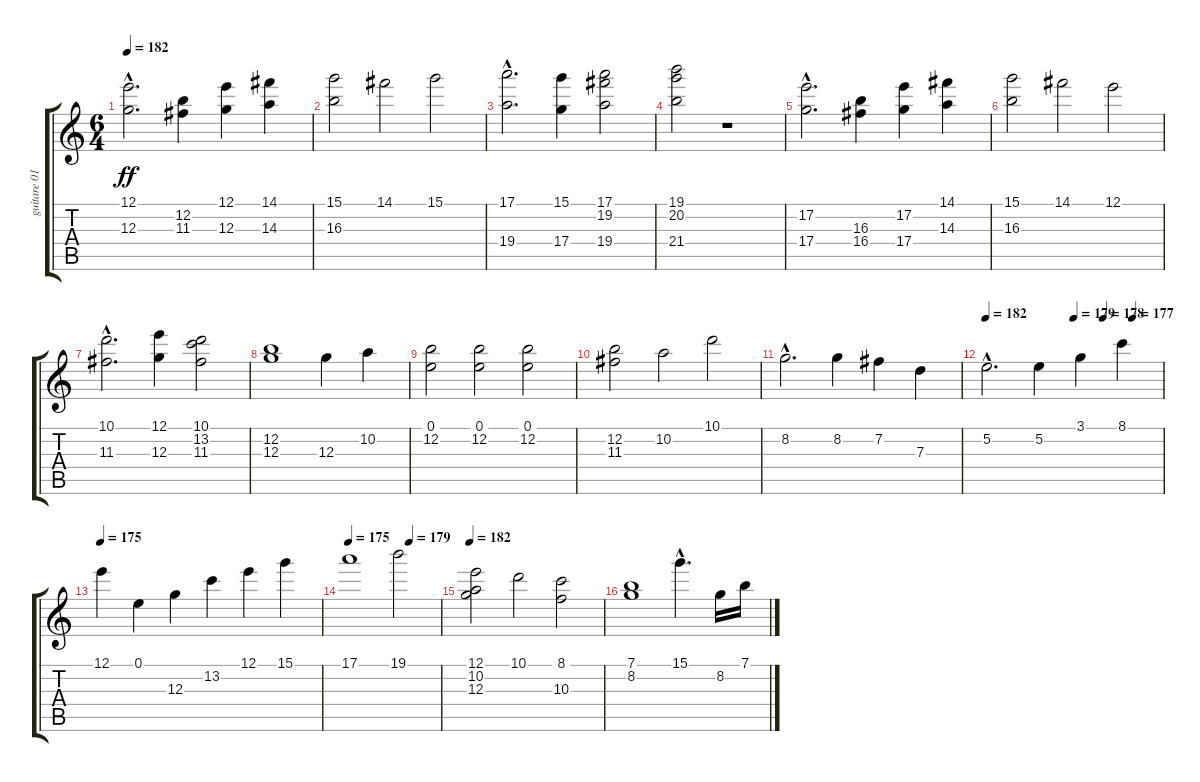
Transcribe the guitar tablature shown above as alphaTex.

\track ("guitare 01" "guitare 01") {instrument overdrivenguitar}
\staff {score tabs}
\tuning (E4 B3 G3 D3 A2 E2) {hide}
\ts (6 4)
\tempo 182
\clef g2
\ks c
(12.1{hac} 12.3{hac}).2{d dy ff} (12.2 11.3).4 (12.1 12.3).4 (14.1 14.3).4 |
(15.1 16.3).2 14.1.2 15.1.2 |
(17.1{hac} 19.4{hac}).2{d} (15.1 17.4).4 (17.1 19.2 19.4).2 |
(19.1 20.2 21.4).2 r.1 |
(17.2{hac} 17.4{hac}).2{d} (16.3 16.4).4 (17.2 17.4).4 (14.1 14.3).4 |
(15.1 16.3).2 14.1.2 12.1.2 |
(10.1{hac} 11.3{hac}).2{d} (12.1 12.3).4 (10.1 13.2 11.3).2 |
(12.2 12.3).1 12.3.4 10.2.4 |
(0.1 12.2).2 (0.1 12.2).2 (0.1 12.2).2 |
(12.2 11.3).2 10.2.2 10.1.2 |
8.2{hac}.2{d} 8.2.4 7.2.4 7.3.4 |
\tempo 182
\tempo (179 0.5)
\tempo (178 0.6666666666666666)
\tempo (177 0.8333333333333334)
5.2{hac}.2{d} 5.2.4 3.1.4 8.1.4 |
\tempo 175
12.1.4 0.1.4 12.3.4 13.2.4 12.1.4 15.1.4 |
\tempo 175
\tempo (179 0.6666666666666666)
17.1.1 19.1.2 |
\tempo 182
(12.1 10.2 12.3).2 10.1.2 (8.1 10.3).2 |
(7.1 8.2).1 15.1{hac}.4{d} 8.2.16 7.1.16
